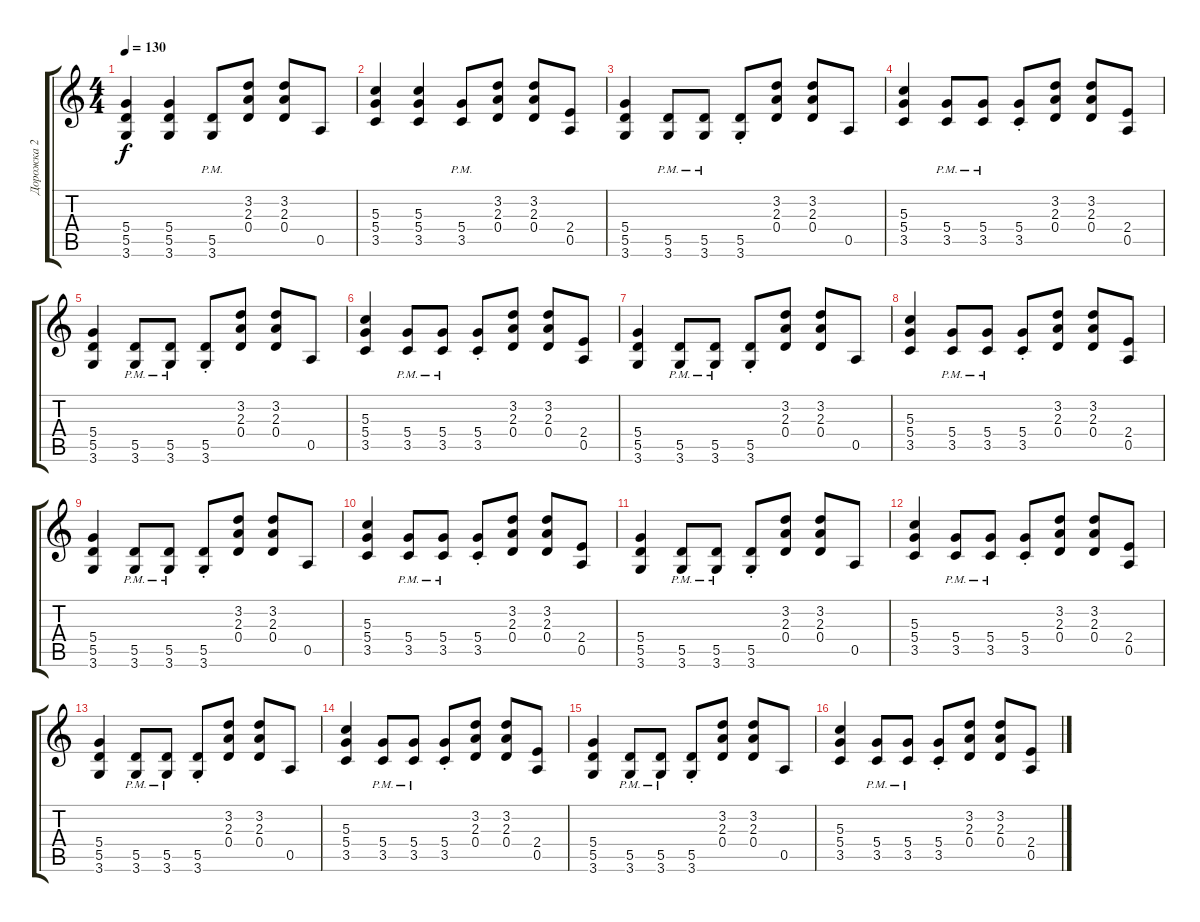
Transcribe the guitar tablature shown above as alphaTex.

\track ("Дорожка 2" "Дорожка 2") {instrument distortionguitar}
\staff {score tabs}
\tuning (E4 B3 G3 D3 A2 E2) {hide}
\ts (4 4)
\tempo 130
\clef g2
\ks c
(5.4 5.5 3.6).4{dy f} (5.4 5.5 3.6).4 (5.5{pm} 3.6).8 (3.2 2.3 0.4).8 (3.2 2.3 0.4).8 0.5.8 |
(5.3 5.4 3.5).4 (5.3 5.4 3.5).4 (5.4{pm} 3.5{pm}).8 (3.2 2.3 0.4).8 (3.2 2.3 0.4).8 (2.4 0.5).8 |
(5.4 5.5 3.6).4 (5.5{pm} 3.6{pm}).8 (5.5{pm} 3.6{pm}).8 (5.5{st} 3.6{st}).8 (3.2 2.3 0.4).8 (3.2 2.3 0.4).8 0.5.8 |
(5.3 5.4 3.5).4 (5.4{pm} 3.5{pm}).8 (5.4{pm} 3.5{pm}).8 (5.4{st} 3.5{st}).8 (3.2 2.3 0.4).8 (3.2 2.3 0.4).8 (2.4 0.5).8 |
(5.4 5.5 3.6).4 (5.5{pm} 3.6{pm}).8 (5.5{pm} 3.6{pm}).8 (5.5{st} 3.6{st}).8 (3.2 2.3 0.4).8 (3.2 2.3 0.4).8 0.5.8 |
(5.3 5.4 3.5).4 (5.4{pm} 3.5{pm}).8 (5.4{pm} 3.5{pm}).8 (5.4{st} 3.5{st}).8 (3.2 2.3 0.4).8 (3.2 2.3 0.4).8 (2.4 0.5).8 |
(5.4 5.5 3.6).4 (5.5{pm} 3.6{pm}).8 (5.5{pm} 3.6{pm}).8 (5.5{st} 3.6{st}).8 (3.2 2.3 0.4).8 (3.2 2.3 0.4).8 0.5.8 |
(5.3 5.4 3.5).4 (5.4{pm} 3.5{pm}).8 (5.4{pm} 3.5{pm}).8 (5.4{st} 3.5{st}).8 (3.2 2.3 0.4).8 (3.2 2.3 0.4).8 (2.4 0.5).8 |
(5.4 5.5 3.6).4 (5.5{pm} 3.6{pm}).8 (5.5{pm} 3.6{pm}).8 (5.5{st} 3.6{st}).8 (3.2 2.3 0.4).8 (3.2 2.3 0.4).8 0.5.8 |
(5.3 5.4 3.5).4 (5.4{pm} 3.5{pm}).8 (5.4{pm} 3.5{pm}).8 (5.4{st} 3.5{st}).8 (3.2 2.3 0.4).8 (3.2 2.3 0.4).8 (2.4 0.5).8 |
(5.4 5.5 3.6).4 (5.5{pm} 3.6{pm}).8 (5.5{pm} 3.6{pm}).8 (5.5{st} 3.6{st}).8 (3.2 2.3 0.4).8 (3.2 2.3 0.4).8 0.5.8 |
(5.3 5.4 3.5).4 (5.4{pm} 3.5{pm}).8 (5.4{pm} 3.5{pm}).8 (5.4{st} 3.5{st}).8 (3.2 2.3 0.4).8 (3.2 2.3 0.4).8 (2.4 0.5).8 |
(5.4 5.5 3.6).4 (5.5{pm} 3.6{pm}).8 (5.5{pm} 3.6{pm}).8 (5.5{st} 3.6{st}).8 (3.2 2.3 0.4).8 (3.2 2.3 0.4).8 0.5.8 |
(5.3 5.4 3.5).4 (5.4{pm} 3.5{pm}).8 (5.4{pm} 3.5{pm}).8 (5.4{st} 3.5{st}).8 (3.2 2.3 0.4).8 (3.2 2.3 0.4).8 (2.4 0.5).8 |
(5.4 5.5 3.6).4 (5.5{pm} 3.6{pm}).8 (5.5{pm} 3.6{pm}).8 (5.5{st} 3.6{st}).8 (3.2 2.3 0.4).8 (3.2 2.3 0.4).8 0.5.8 |
(5.3 5.4 3.5).4 (5.4{pm} 3.5{pm}).8 (5.4{pm} 3.5{pm}).8 (5.4{st} 3.5{st}).8 (3.2 2.3 0.4).8 (3.2 2.3 0.4).8 (2.4 0.5).8
